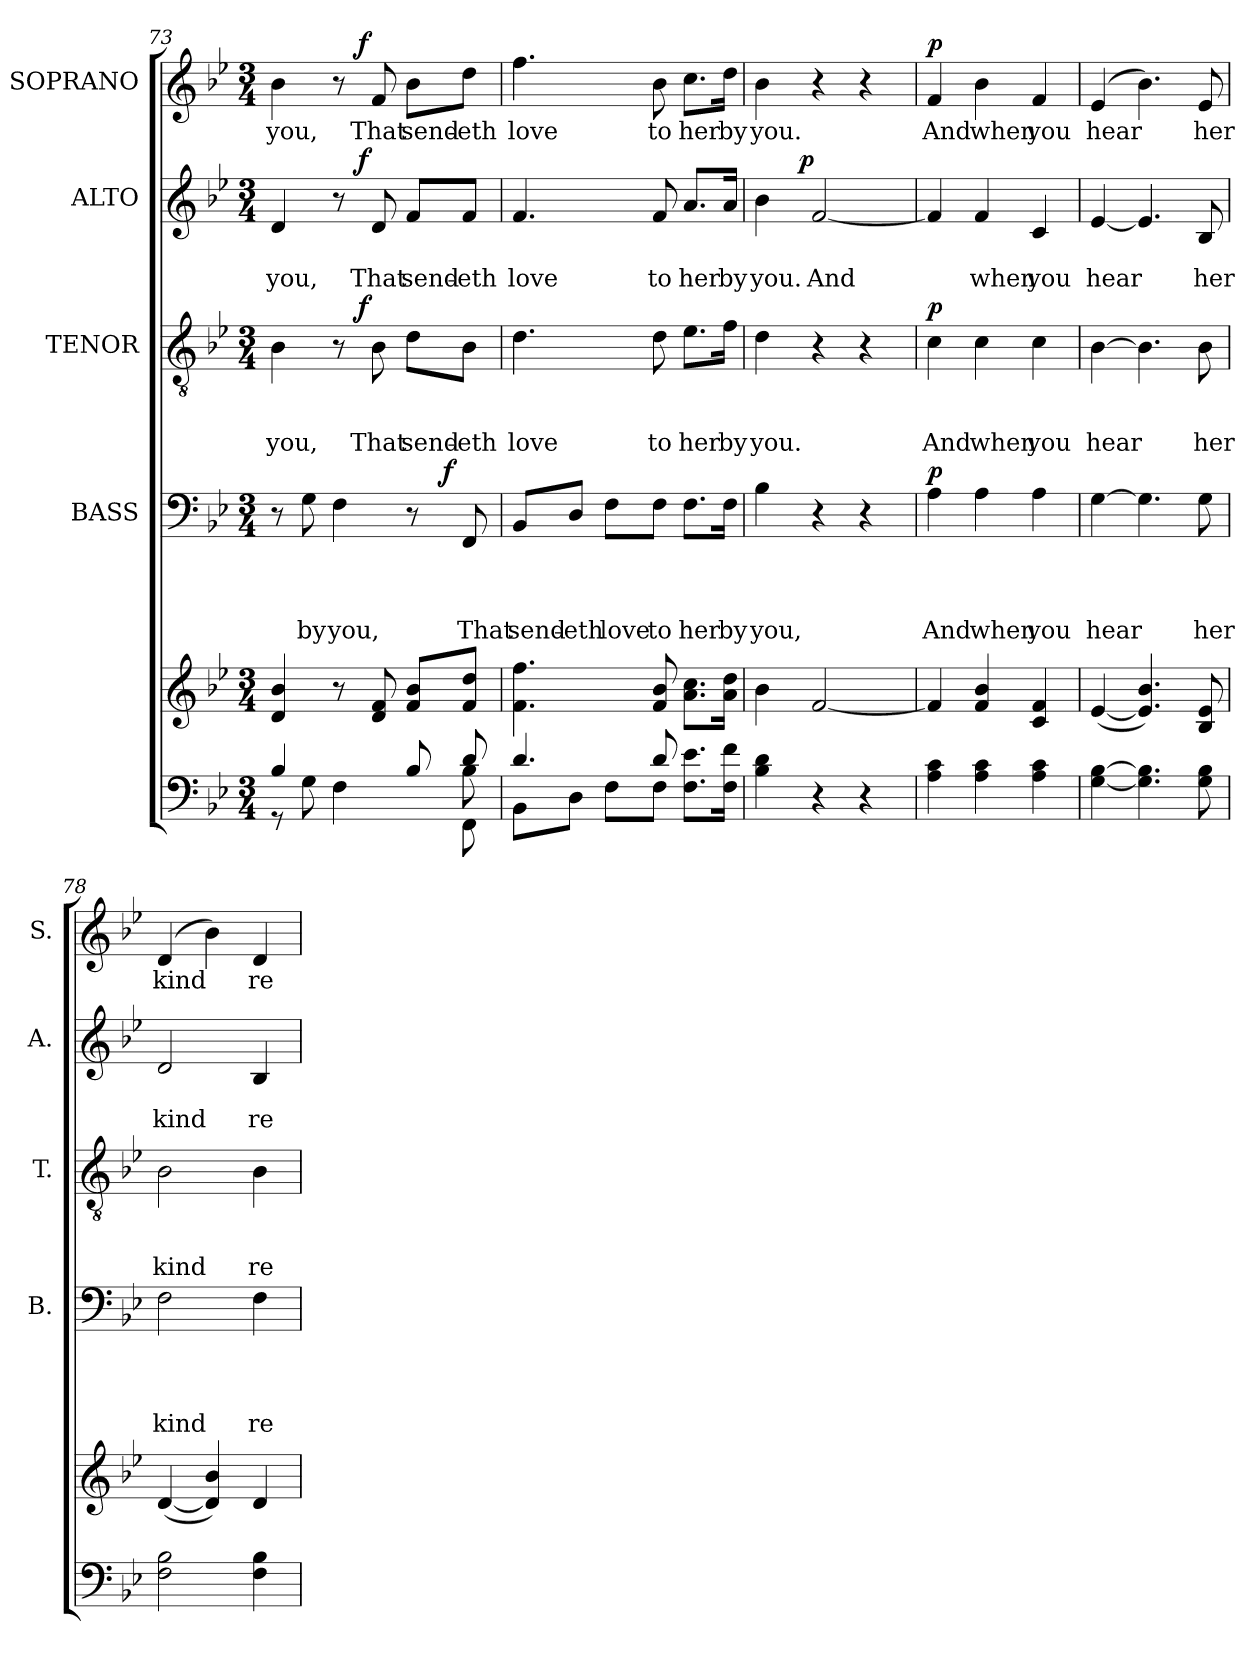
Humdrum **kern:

**kern	**kern	**kern	**text	**text	**text	**text	**dynam	**kern	**text	**text	**text	**dynam	**kern	**text	**text	**dynam	**kern	**text	**dynam
*part5	*part5	*part4	*part4	*part4	*part4	*part4	*part4	*part3	*part3	*part3	*part3	*part3	*part2	*part2	*part2	*part2	*part1	*part1	*part1
*staff6	*staff5	*staff4	*staff4	*staff4	*staff4	*staff4	*staff4	*staff3	*staff3	*staff3	*staff3	*staff3	*staff2	*staff2	*staff2	*staff2	*staff1	*staff1	*staff1
*	*	*I"BASS	*	*	*	*	*	*I"TENOR	*	*	*	*	*I"ALTO	*	*	*	*I"SOPRANO	*	*
*	*	*I'B.	*	*	*	*	*	*I'T.	*	*	*	*	*I'A.	*	*	*	*I'S.	*	*
!!LO:LB:g=z
*clefF4	*clefG2	*clefF4	*	*	*	*	*	*clefGv2	*	*	*	*	*clefG2	*	*	*	*clefG2	*	*
*k[b-e-]	*k[b-e-]	*k[b-e-]	*	*	*	*	*	*k[b-e-]	*	*	*	*	*k[b-e-]	*	*	*	*k[b-e-]	*	*
*B-:	*B-:	*B-:	*	*	*	*	*	*B-:	*	*	*	*	*B-:	*	*	*	*B-:	*	*
*M3/4	*M3/4	*M3/4	*	*	*	*	*	*M3/4	*	*	*	*	*M3/4	*	*	*	*M3/4	*	*
=73	=73	=73	=73	=73	=73	=73	=73	=73	=73	=73	=73	=73	=73	=73	=73	=73	=73	=73	=73
*^	*	*	*	*	*	*	*	*	*	*	*	*	*	*	*	*	*	*	*
*	*^	*	*	*	*	*	*	*	*	*	*	*	*	*	*	*	*	*	*	*
*	*	*^	*	*	*	*	*	*	*	*	*	*	*	*	*	*	*	*	*	*	*
!	!	!	!	!	!	!	!	!	!	!	!	!	!	!LO:LY:b	!	!	!	!LO:LY:b	!	!	!LO:LY:b	!
*	*	*	*	*	*^	*	*	*	*	*	*^	*	*	*	*	*^	*	*	*	*^	*	*
4B-/	8rGG	2ryy	2ryy	4d/ 4b-/	8r	2ryy	.	.	.	.	.	4B-\	4ryy	.	.	you,	.	4d/	4ryy	.	you,	.	4b-\	4ryy	you,	.
!	!	!	!	!	!	!	!	!	!	!LO:LY:b	!	!	!	!	!	!	!	!	!	!	!	!	!	!	!	!
.	8G\	.	.	.	8G\	.	.	.	.	by	.	.	.	.	.	.	.	.	.	.	.	.	.	.	.	.
!	!	!	!	!	!	!	!	!	!	!LO:LY:b	!	!	!	!	!	!	!	!	!	!	!	!	!	!	!	!
2ryy	4F\	.	.	8r	4F\	.	.	.	.	you,	.	8r	16.ryy	.	.	.	.	8r	16.ryy	.	.	.	8r	16.ryy	.	.
!	!	!	!	!	!	!	!	!	!	!	!	!	!	!	!	!	!LO:DY:a	!	!	!	!	!LO:DY:a	!	!	!	!LO:DY:a
.	.	.	.	.	.	.	.	.	.	.	.	.	4ryy	.	.	.	f	.	4ryy	.	.	f	.	4ryy	.	f
!	!	!	!	!	!	!	!	!	!	!	!	!	!	!	!	!LO:LY:b	!	!	!	!	!LO:LY:b	!	!	!	!LO:LY:b	!
.	.	.	.	8d/ 8f/	.	.	.	.	.	.	.	8B-\	.	.	.	That	.	8d/	.	.	That	.	8f/	.	That	.
!	!	!	!	!	!	!	!	!	!	!	!	!	!	!	!	!LO:LY:b	!	!	!	!	!LO:LY:b	!	!	!	!LO:LY:b	!
.	8B-/	8ryy	8ryy	8f/ 8b-/L	8r	16.ryy	.	.	.	.	.	8d\L	.	.	.	send-	.	8f/L	.	.	send-	.	8b-\L	.	send-	.
!	!	!	!	!	!	!	!	!	!	!	!LO:DY:a	!	!	!	!	!	!	!	!	!	!	!	!	!	!	!
.	.	.	.	.	.	8ryy	.	.	.	.	f	.	8ryy	.	.	.	.	.	8ryy	.	.	.	.	8ryy	.	.
!	!	!	!	!	!	!	!	!	!	!LO:LY:b	!	!	!	!	!	!LO:LY:b	!	!	!	!	!LO:LY:b	!	!	!	!LO:LY:b	!
.	8d/	8B-\	8FF\	8f/ 8dd/J	8FF/	.	.	.	.	That	.	8B-\J	.	.	.	-eth	.	8f/J	.	.	-eth	.	8dd\J	.	-eth	.
.	.	.	.	.	.	32ryy	.	.	.	.	.	.	32ryy	.	.	.	.	.	32ryy	.	.	.	.	32ryy	.	.
=74	=74	=74	=74	=74	=74	=74	=74	=74	=74	=74	=74	=74	=74	=74	=74	=74	=74	=74	=74	=74	=74	=74	=74	=74	=74	=74
!	!	!	!	!	!	!	!	!	!	!LO:LY:b	!	!	!	!	!	!LO:LY:b	!	!	!	!	!LO:LY:b	!	!	!	!LO:LY:b	!
*	*	*	*	*	*v	*v	*	*	*	*	*	*	*	*	*	*	*	*v	*v	*	*	*	*v	*v	*	*
*	*v	*v	*v	*	*	*	*	*	*	*	*v	*v	*	*	*	*	*	*	*	*	*	*	*
4.d/	8BB-\L	4.f\ 4.ff\	8BB-/L	.	.	.	send-	.	4.d\	.	.	love	.	4.f/	.	love	.	4.ff\	love	.
!	!	!	!	!	!	!	!LO:LY:b	!	!	!	!	!	!	!	!	!	!	!	!	!
.	8D\J	.	8D/J	.	.	.	-eth	.	.	.	.	.	.	.	.	.	.	.	.	.
!	!	!	!	!	!	!	!LO:LY:b	!	!	!	!	!	!	!	!	!	!	!	!	!
.	8F\L	.	8F\L	.	.	.	love	.	.	.	.	.	.	.	.	.	.	.	.	.
!	!	!	!	!	!	!	!LO:LY:b	!	!	!	!	!LO:LY:b	!	!	!	!LO:LY:b	!	!	!LO:LY:b	!
8d/	8F\J	8f/ 8b-/	8F\J	.	.	.	to	.	8d\	.	.	to	.	8f/	.	to	.	8b-\	to	.
!	!	!	!	!	!	!	!LO:LY:b	!	!	!	!	!LO:LY:b	!	!	!	!LO:LY:b	!	!	!LO:LY:b	!
4ryy	8.F\ 8.e-\L	8.a\ 8.cc\L	8.F\L	.	.	.	her	.	8.e-\L	.	.	her	.	8.a/L	.	her	.	8.cc\L	her	.
!	!	!	!	!	!	!	!LO:LY:b	!	!	!	!	!LO:LY:b	!	!	!	!LO:LY:b	!	!	!LO:LY:b	!
.	16F\ 16f\Jk	16a\ 16dd\Jk	16F\Jk	.	.	.	by	.	16f\Jk	.	.	by	.	16a/Jk	.	by	.	16dd\Jk	by	.
=75	=75	=75	=75	=75	=75	=75	=75	=75	=75	=75	=75	=75	=75	=75	=75	=75	=75	=75	=75	=75
!	!	!	!	!	!	!	!LO:LY:b	!	!	!	!	!LO:LY:b	!	!	!	!LO:LY:b	!	!	!LO:LY:b	!
*v	*v	*	*	*	*	*	*	*	*	*	*	*	*	*^	*	*	*	*	*	*
4B-\ 4d\	4b-\	4B-\	.	.	.	you,	.	4d\	.	.	you.	.	4b-\	8..ryy	.	you.	.	4b-\	you.	.
!	!	!	!	!	!	!	!	!	!	!	!	!	!	!	!	!	!LO:DY:a	!	!	!
.	.	.	.	.	.	.	.	.	.	.	.	.	.	2ryy	.	.	p	.	.	.
!	!	!	!	!	!	!	!	!	!	!	!	!	!	!	!	!LO:LY:b	!	!	!	!
4r	[<2f/	4r	.	.	.	.	.	4r	.	.	.	.	[<2f/	.	.	And	.	4r	.	.
4r	.	4r	.	.	.	.	.	4r	.	.	.	.	.	.	.	.	.	4r	.	.
.	.	.	.	.	.	.	.	.	.	.	.	.	.	32ryy	.	.	.	.	.	.
=76	=76	=76	=76	=76	=76	=76	=76	=76	=76	=76	=76	=76	=76	=76	=76	=76	=76	=76	=76	=76
!	!	!	!	!	!	!LO:LY:b	!LO:DY:a	!	!	!	!LO:LY:b	!LO:DY:a	!	!	!	!	!	!	!LO:LY:b	!LO:DY:a
*	*	*	*	*	*	*	*	*	*	*	*	*	*v	*v	*	*	*	*	*	*
4A\ 4c\	4f/]	4A\	.	.	.	And	p	4c\	.	.	And	p	4f/]	.	.	.	4f/	And	p
!	!	!	!	!	!	!LO:LY:b	!	!	!	!	!LO:LY:b	!	!	!	!LO:LY:b	!	!	!LO:LY:b	!
4A\ 4c\	4f/ 4b-/	4A\	.	.	.	when	.	4c\	.	.	when	.	4f/	.	when	.	4b-\	when	.
!	!	!	!	!	!	!LO:LY:b	!	!	!	!	!LO:LY:b	!	!	!	!LO:LY:b	!	!	!LO:LY:b	!
4A\ 4c\	4c/ 4f/	4A\	.	.	.	you	.	4c\	.	.	you	.	4c/	.	you	.	4f/	you	.
!!LO:PB:g=z
=77	=77	=77	=77	=77	=77	=77	=77	=77	=77	=77	=77	=77	=77	=77	=77	=77	=77	=77	=77
!	!	!	!	!	!	!LO:LY:b	!	!	!	!	!LO:LY:b	!	!	!	!LO:LY:b	!	!	!LO:LY:b	!
[<4G\ [>4B-\	([<4e-/	[>4G\	.	.	.	hear	.	[>4B-\	.	.	hear	.	[<4e-/	.	hear	.	(4e-/	hear	.
4.G\] 4.B-\]	4.e-/] 4.b-/)	4.G\]	.	.	.	.	.	4.B-\]	.	.	.	.	4.e-/]	.	.	.	4.b-\)	.	.
!	!	!	!	!	!	!LO:LY:b	!	!	!	!	!LO:LY:b	!	!	!	!LO:LY:b	!	!	!LO:LY:b	!
8G\ 8B-\	8B-/ 8e-/	8G\	.	.	.	her	.	8B-\	.	.	her	.	8B-/	.	her	.	8e-/	her	.
=78	=78	=78	=78	=78	=78	=78	=78	=78	=78	=78	=78	=78	=78	=78	=78	=78	=78	=78	=78
!	!	!	!	!	!	!LO:LY:b	!	!	!	!	!LO:LY:b	!	!	!	!LO:LY:b	!	!	!LO:LY:b	!
2F\ 2B-\	([<4d/	2F\	.	.	.	kind	.	2B-\	.	.	kind	.	2d/	.	kind	.	(4d/	kind	.
.	4d/] 4b-/)	.	.	.	.	.	.	.	.	.	.	.	.	.	.	.	4b-\)	.	.
!	!	!	!	!	!	!LO:LY:b	!	!	!	!	!LO:LY:b	!	!	!	!LO:LY:b	!	!	!LO:LY:b	!
4F\ 4B-\	4d/	4F\	.	.	.	re-	.	4B-\	.	.	re-	.	4B-/	.	re-	.	4d/	re-	.
=	=	=	=	=	=	=	=	=	=	=	=	=	=	=	=	=	=	=	=
*-	*-	*-	*-	*-	*-	*-	*-	*-	*-	*-	*-	*-	*-	*-	*-	*-	*-	*-	*-
